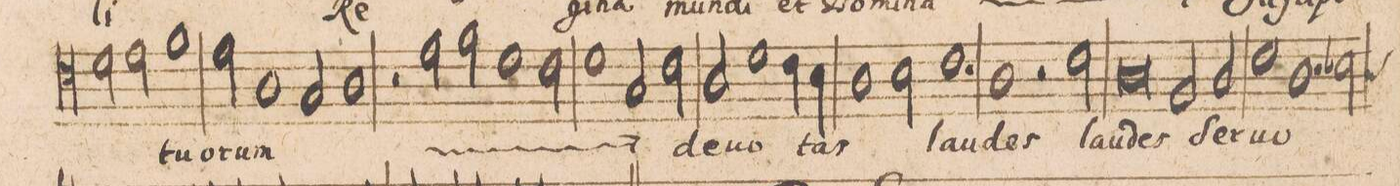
**kern	**text
*I"ALTVS.	*
*clefC4	*
*k[]	*
*met(C|)	*
*M2/1	*
2d\	.
2e\	.
=30-	=30-
1f	tu-
2e\	-o-
1A	-rum
=31-	=31-
2G/	.
1A	.
=32-	=32-
2r	.
*	*ij
2e\	ſu-
2f\	-ſci-
1d	-pe
=33-	=33-
2c\	tu-
1d	-o-
=34-	=34-
2G/	-rum
*	*Xij
2c\	.
2A/	de
1d	no-
=35-	=35-
4c\	.
4B\	-tas
1A	.
=36-	=36-
2B\	.
1.c	lau-
=37-	=37-
1A	-des
2r	.
2c\	lau-
=38-	=38-
0A	-des
=39-	=39-
2F/	.
2A/	ſer
1c	uo-
=40-	=40-
1.A	.
*custos:A	*
2B-X\	.
=41-	=41-
*-	*-
